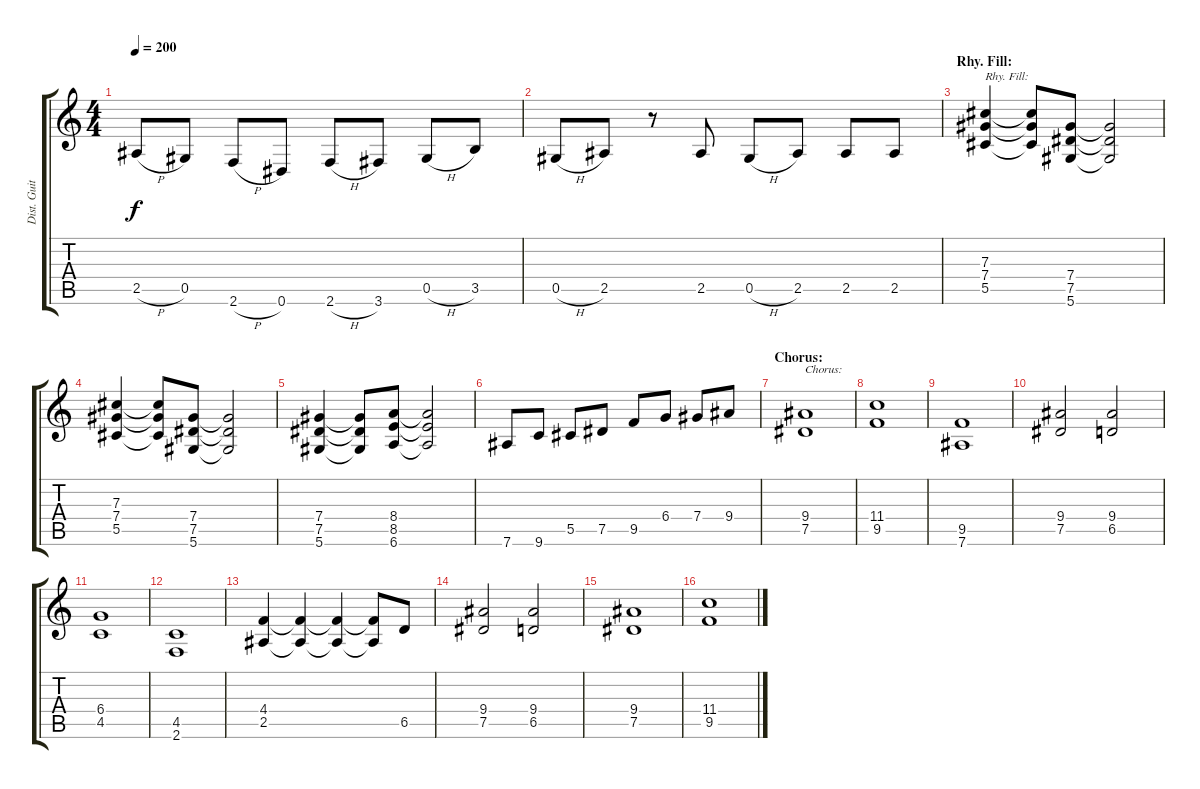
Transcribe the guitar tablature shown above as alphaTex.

\track ("Dist. Guitar 2" "Dist. Guit") {instrument distortionguitar}
\staff {score tabs}
\tuning (Eb4 Bb3 Gb3 Db3 Ab2 Eb2) {hide}
\ts (4 4)
\tempo 200
\clef g2
\ks c
2.5{h}.8{dy f} 0.5.8 2.6{h}.8 0.6.8 2.6{h}.8 3.6.8 0.5{h}.8 3.5.8 |
0.5{h}.8 2.5.8 r.8 2.5.8 0.5{h}.8 2.5.8 2.5.8 2.5.8 |
\section ("" "Rhy. Fill:")
(7.3 7.4 5.5).4{txt "Rhy. Fill:"} (7.3{t} 7.4{t} 5.5{t}).8 (7.4 7.5 5.6).8 (7.4{t} 7.5{t} 5.6{t}).2 |
(7.3 7.4 5.5).4 (7.3{t} 7.4{t} 5.5{t}).8 (7.4 7.5 5.6).8 (7.4{t} 7.5{t} 5.6{t}).2 |
(7.4 7.5 5.6).4 (7.4{t} 7.5{t} 5.6{t}).8 (8.4 8.5 6.6).8 (8.4{t} 8.5{t} 6.6{t}).2 |
7.6.8 9.6.8 5.5.8 7.5.8 9.5.8 6.4.8 7.4.8 9.4.8 |
\section ("" "Chorus:")
(9.4 7.5).1{txt "Chorus:"} |
(11.4 9.5).1 |
(9.5 7.6).1 |
(9.4 7.5).2 (9.4 6.5).2 |
(6.4 4.5).1 |
(4.5 2.6).1 |
(4.4 2.5).4 (4.4{t} 2.5{t}).4 (4.4{t} 2.5{t}).4 (4.4{t} 2.5{t}).8 6.5.8 |
(9.4 7.5).2 (9.4 6.5).2 |
(9.4 7.5).1 |
(11.4 9.5).1
